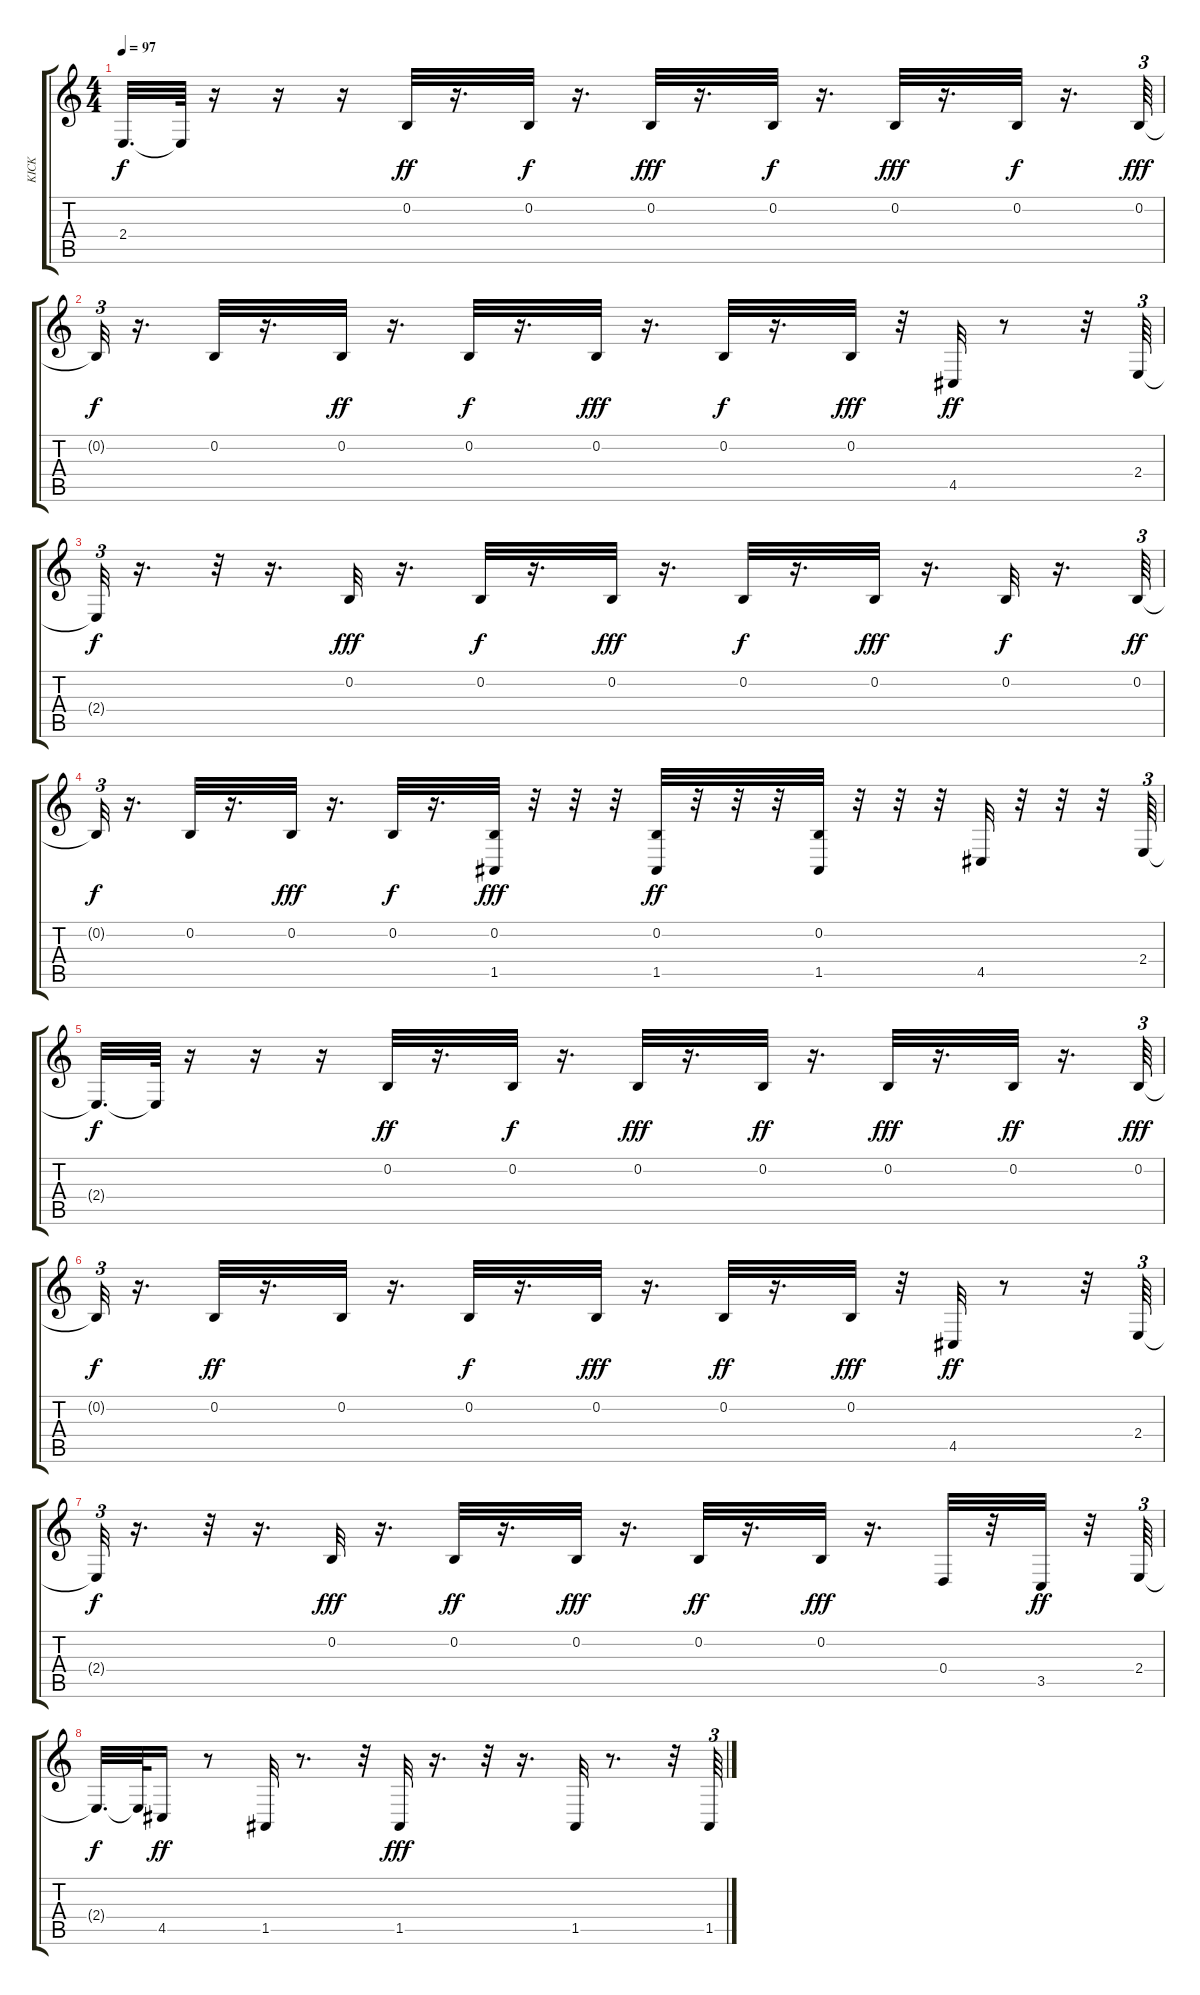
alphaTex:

\track ("KICK " "KICK ") {instrument drawbarorgan}
\staff {score tabs}
\tuning (E4 B3 G3 D3 A2 E2) {hide}
\ts (4 4)
\tempo 97
\clef g2
\ks c
2.4{t}.32{d dy f} 2.4{t}.64 r.16 r.16 r.16 0.2.32{dy ff} r.16{d} 0.2.32{dy f} r.16{d} 0.2.32{dy fff} r.16{d} 0.2.32{dy f} r.16{d} 0.2.32{dy fff} r.16{d} 0.2.32{dy f} r.16{d} 0.2.64{tu (3 2) dy fff} |
0.2{t}.32{tu (3 2) dy f} r.16{d} 0.2.32 r.16{d} 0.2.32{dy ff} r.16{d} 0.2.32{dy f} r.16{d} 0.2.32{dy fff} r.16{d} 0.2.32{dy f} r.16{d} 0.2.32{dy fff} r.32 4.5.32{dy ff} r.8 r.32 2.4.64{tu (3 2)} |
2.4{t}.32{tu (3 2) dy f} r.16{d} r.32 r.16{d} 0.2.32{dy fff} r.16{d} 0.2.32{dy f} r.16{d} 0.2.32{dy fff} r.16{d} 0.2.32{dy f} r.16{d} 0.2.32{dy fff} r.16{d} 0.2.32{dy f} r.16{d} 0.2.64{tu (3 2) dy ff} |
0.2{t}.32{tu (3 2) dy f} r.16{d} 0.2.32 r.16{d} 0.2.32{dy fff} r.16{d} 0.2.32{dy f} r.16{d} (0.2 1.5).32{dy fff} r.32 r.32 r.32 (0.2 1.5).32{dy ff} r.32 r.32 r.32 (0.2 1.5).32 r.32 r.32 r.32 4.5.32 r.32 r.32 r.32 2.4.64{tu (3 2)} |
2.4{t}.32{d dy f} 2.4{t}.64 r.16 r.16 r.16 0.2.32{dy ff} r.16{d} 0.2.32{dy f} r.16{d} 0.2.32{dy fff} r.16{d} 0.2.32{dy ff} r.16{d} 0.2.32{dy fff} r.16{d} 0.2.32{dy ff} r.16{d} 0.2.64{tu (3 2) dy fff} |
0.2{t}.32{tu (3 2) dy f} r.16{d} 0.2.32{dy ff} r.16{d} 0.2.32 r.16{d} 0.2.32{dy f} r.16{d} 0.2.32{dy fff} r.16{d} 0.2.32{dy ff} r.16{d} 0.2.32{dy fff} r.32 4.5.32{dy ff} r.8 r.32 2.4.64{tu (3 2)} |
2.4{t}.32{tu (3 2) dy f} r.16{d} r.32 r.16{d} 0.2.32{dy fff} r.16{d} 0.2.32{dy ff} r.16{d} 0.2.32{dy fff} r.16{d} 0.2.32{dy ff} r.16{d} 0.2.32{dy fff} r.16{d} 0.4.32 r.32 3.5.32{dy ff} r.32 2.4.64{tu (3 2)} |
2.4{t}.32{d dy f} 2.4{t}.64 4.5.16{dy ff} r.8 1.5.32 r.8{d} r.32 1.5.32{dy fff} r.16{d} r.32 r.16{d} 1.5.32 r.8{d} r.32 1.5.64{tu (3 2)}
